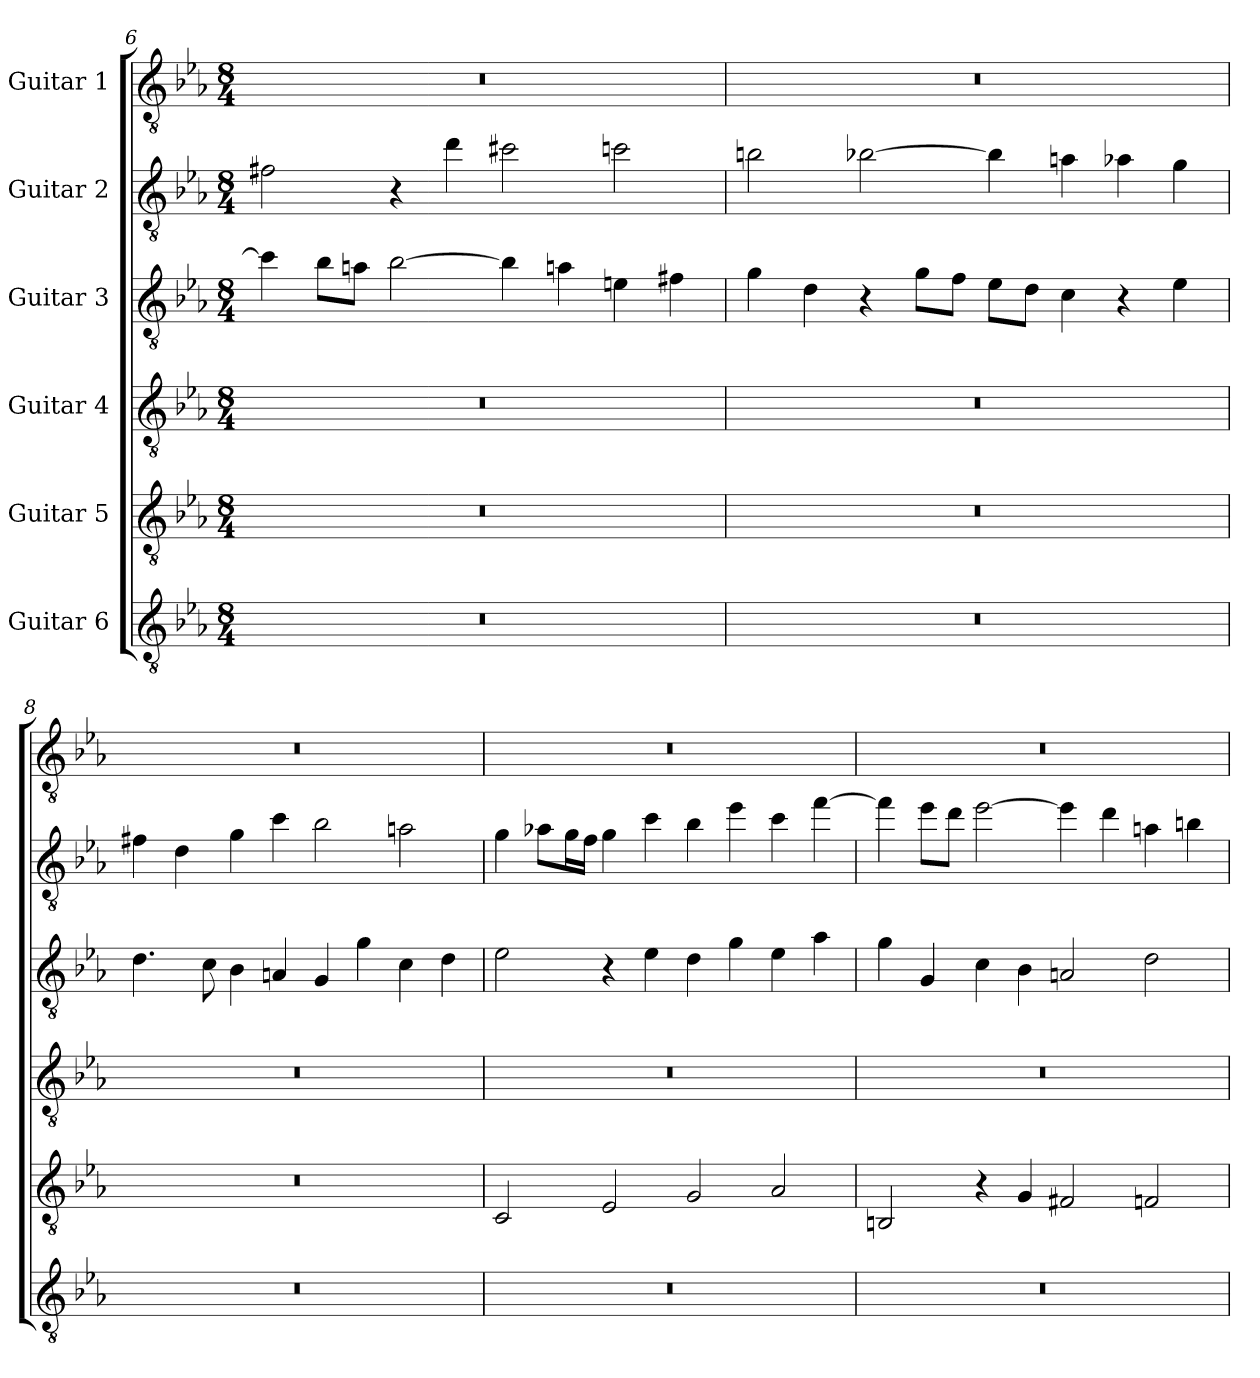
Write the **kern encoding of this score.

**kern	**kern	**kern	**kern	**kern	**kern
*part6	*part5	*part4	*part3	*part2	*part1
*staff6	*staff5	*staff4	*staff3	*staff2	*staff1
*I"Guitar 6	*I"Guitar 5	*I"Guitar 4	*I"Guitar 3	*I"Guitar 2	*I"Guitar 1
*clefGv2	*clefGv2	*clefGv2	*clefGv2	*clefGv2	*clefGv2
*k[b-e-a-]	*k[b-e-a-]	*k[b-e-a-]	*k[b-e-a-]	*k[b-e-a-]	*k[b-e-a-]
*M8/4	*M8/4	*M8/4	*M8/4	*M8/4	*M8/4
=6	=6	=6	=6	=6	=6
0r	0r	0r	4cc\]	2f#X\	0r
.	.	.	8b-\L	.	.
.	.	.	8an\J	.	.
.	.	.	[2b-\	4r	.
.	.	.	.	4dd\	.
.	.	.	4b-\]	2cc#X\	.
.	.	.	4an\	.	.
.	.	.	4en\	2ccn\	.
.	.	.	4f#X\	.	.
=7	=7	=7	=7	=7	=7
0r	0r	0r	4g\	2bn\	0r
.	.	.	4d\	.	.
.	.	.	4r	[2b-X\	.
.	.	.	8g\L	.	.
.	.	.	8f\J	.	.
.	.	.	8e-\L	4b-\]	.
.	.	.	8d\J	.	.
.	.	.	4c\	4an\	.
.	.	.	4r	4a-X\	.
.	.	.	4e-\	4g\	.
=8	=8	=8	=8	=8	=8
0r	0r	0r	4.d\	4f#X\	0r
.	.	.	.	4d\	.
.	.	.	8c\	.	.
.	.	.	4B-\	4g\	.
.	.	.	4An/	4cc\	.
.	.	.	4G/	2b-\	.
.	.	.	4g\	.	.
.	.	.	4c\	2an\	.
.	.	.	4d\	.	.
!!LO:LB:g=z
=9	=9	=9	=9	=9	=9
0r	2C/	0r	2e-\	4g\	0r
.	.	.	.	8a-X\L	.
.	.	.	.	16g\L	.
.	.	.	.	16f\JJ	.
.	2E-/	.	4r	4g\	.
.	.	.	4e-\	4cc\	.
.	2G/	.	4d\	4b-\	.
.	.	.	4g\	4ee-\	.
.	2A-/	.	4e-\	4cc\	.
.	.	.	4a-\	[4ff\	.
=10	=10	=10	=10	=10	=10
0r	2BBn/	0r	4g\	4ff\]	0r
.	.	.	4G/	8ee-\L	.
.	.	.	.	8dd\J	.
.	4r	.	4c\	[2ee-\	.
.	4G/	.	4B-\	.	.
.	2F#X/	.	2An/	4ee-\]	.
.	.	.	.	4dd\	.
.	2Fn/	.	2d\	4an\	.
.	.	.	.	4bn\	.
=	=	=	=	=	=
*-	*-	*-	*-	*-	*-
